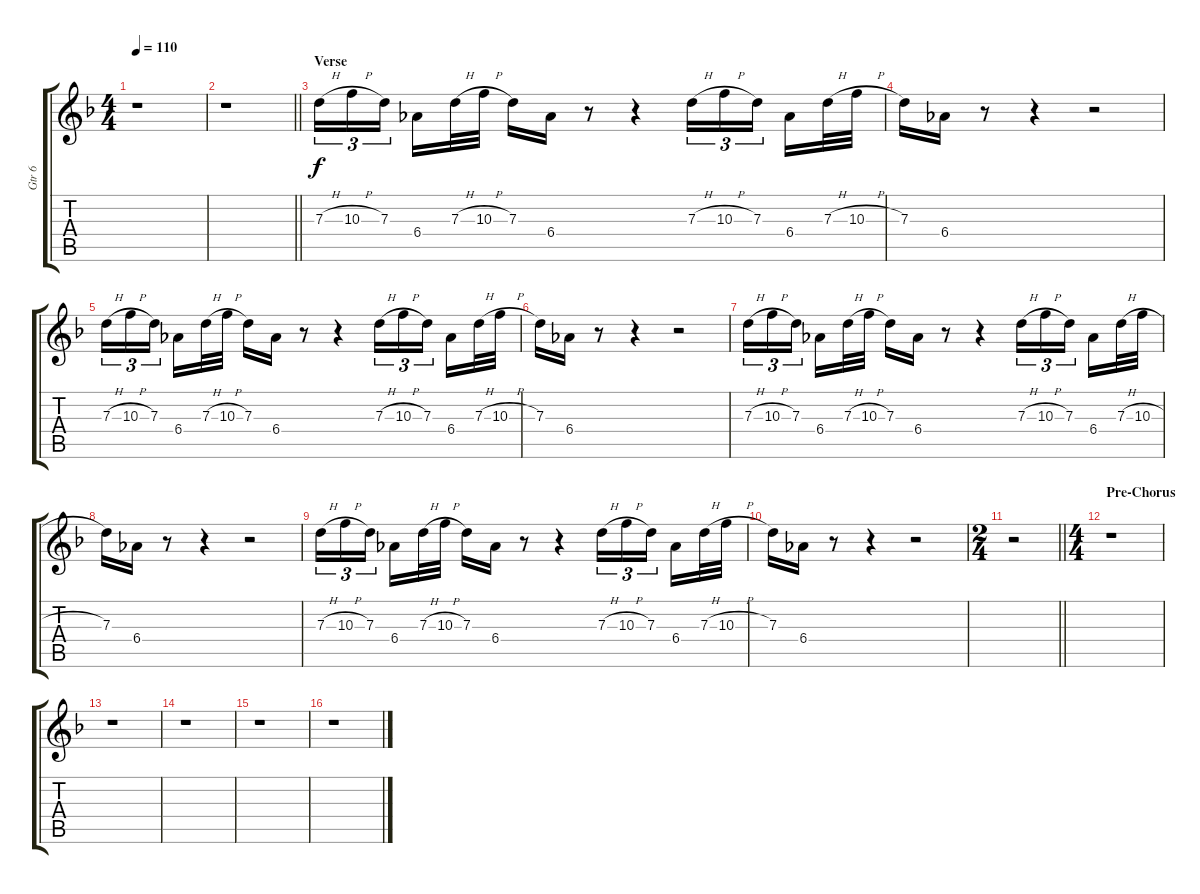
\track ("Gtr 6" "Gtr 6") {instrument distortionguitar}
\staff {score tabs}
\tuning (E4 B3 G3 D3 A2 D2) {hide}
\ts (4 4)
\tempo 110
\clef g2
\ks f
r.1{dy f} |
\barLineRight lightlight
r.1 |
\section ("" "Verse")
7.3{h}.16{tu (3 2)} 10.3{h}.16{tu (3 2)} 7.3.16{tu (3 2) beam splitsecondary} 6.4.16 7.3{h}.32 10.3{h}.32 7.3.16 6.4.16 r.8 r.4 7.3{h}.16{tu (3 2)} 10.3{h}.16{tu (3 2)} 7.3.16{tu (3 2) beam splitsecondary} 6.4.16 7.3{h}.32 10.3{h}.32 |
7.3.16 6.4.16 r.8 r.4 r.2 |
7.3{h}.16{tu (3 2)} 10.3{h}.16{tu (3 2)} 7.3.16{tu (3 2) beam splitsecondary} 6.4.16 7.3{h}.32 10.3{h}.32 7.3.16 6.4.16 r.8 r.4 7.3{h}.16{tu (3 2)} 10.3{h}.16{tu (3 2)} 7.3.16{tu (3 2) beam splitsecondary} 6.4.16 7.3{h}.32 10.3{h}.32 |
7.3.16 6.4.16 r.8 r.4 r.2 |
7.3{h}.16{tu (3 2)} 10.3{h}.16{tu (3 2)} 7.3.16{tu (3 2) beam splitsecondary} 6.4.16 7.3{h}.32 10.3{h}.32 7.3.16 6.4.16 r.8 r.4 7.3{h}.16{tu (3 2)} 10.3{h}.16{tu (3 2)} 7.3.16{tu (3 2) beam splitsecondary} 6.4.16 7.3{h}.32 10.3{h}.32 |
7.3.16 6.4.16 r.8 r.4 r.2 |
7.3{h}.16{tu (3 2)} 10.3{h}.16{tu (3 2)} 7.3.16{tu (3 2) beam splitsecondary} 6.4.16 7.3{h}.32 10.3{h}.32 7.3.16 6.4.16 r.8 r.4 7.3{h}.16{tu (3 2)} 10.3{h}.16{tu (3 2)} 7.3.16{tu (3 2) beam splitsecondary} 6.4.16 7.3{h}.32 10.3{h}.32 |
7.3.16 6.4.16 r.8 r.4 r.2 |
\ts (2 4)
\barLineRight lightlight
r.2 |
\ts (4 4)
\section ("" "Pre-Chorus")
r.1 |
r.1 |
r.1 |
r.1 |
r.1
